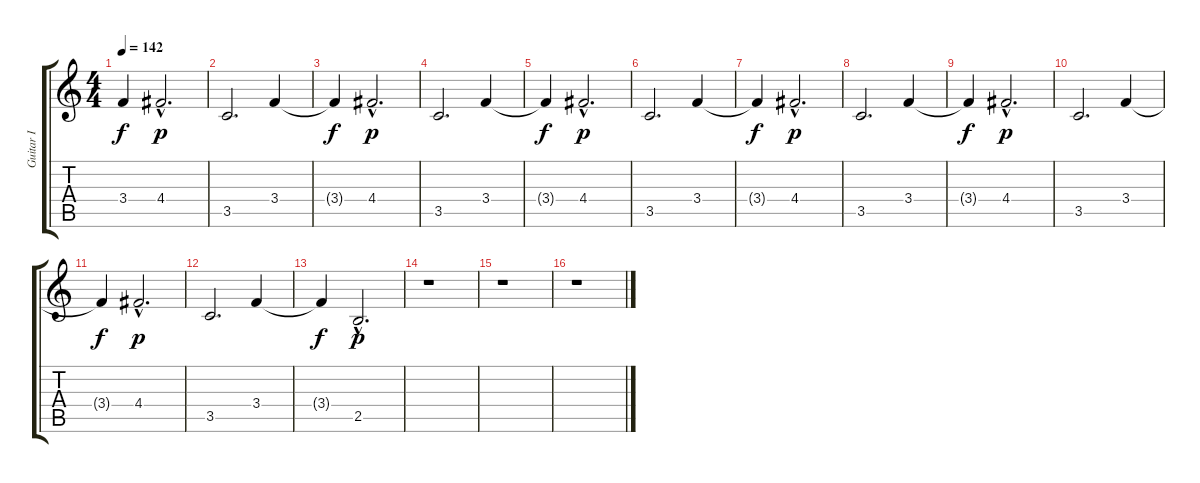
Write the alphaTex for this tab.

\track ("Guitar I" "Guitar I") {instrument distortionguitar}
\staff {score tabs}
\tuning (E4 B3 G3 D3 A2 E2) {hide}
\ts (4 4)
\tempo 142
\clef g2
\ks c
3.4{t}.4{dy f} 4.4{hac}.2{d dy p} |
3.5.2{d} 3.4.4 |
3.4{t}.4{dy f} 4.4{hac}.2{d dy p} |
3.5.2{d} 3.4.4 |
3.4{t}.4{dy f} 4.4{hac}.2{d dy p} |
3.5.2{d} 3.4.4 |
3.4{t}.4{dy f} 4.4{hac}.2{d dy p} |
3.5.2{d} 3.4.4 |
3.4{t}.4{dy f} 4.4{hac}.2{d dy p} |
3.5.2{d} 3.4.4 |
3.4{t}.4{dy f} 4.4{hac}.2{d dy p} |
3.5.2{d} 3.4.4 |
3.4{t}.4{dy f} 2.5{hac}.2{d dy p} |
r.1 |
r.1 |
r.1
